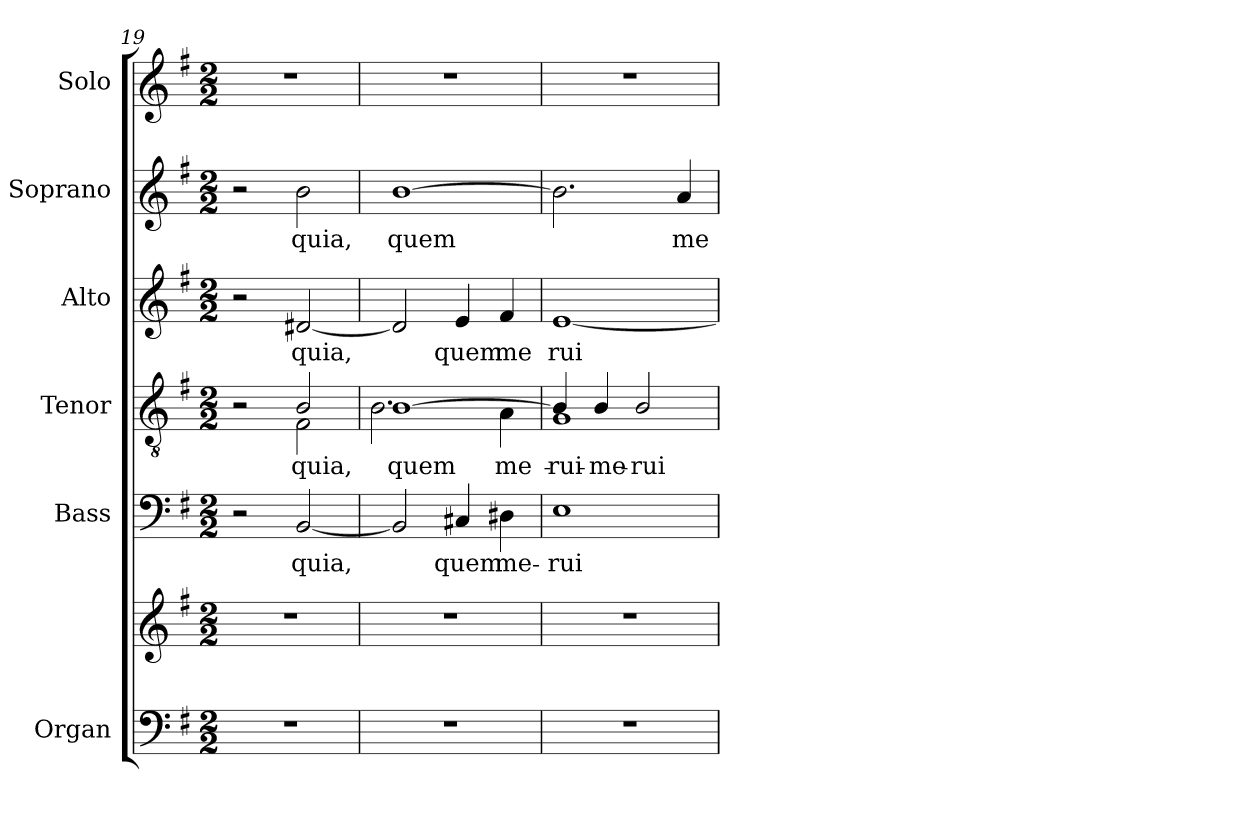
**kern	**kern	**kern	**text	**kern	**text	**kern	**text	**kern	**text	**kern
*part6	*part6	*part5	*part5	*part4	*part4	*part3	*part3	*part2	*part2	*part1
*staff7	*staff6	*staff5	*staff5	*staff4	*staff4	*staff3	*staff3	*staff2	*staff2	*staff1
*I"Organ	*	*I"Bass	*	*I"Tenor	*	*I"Alto	*	*I"Soprano	*	*I"Solo
*I'Org.	*	*I'B.	*	*I'T.	*	*I'A.	*	*I'S.	*	*I'Solo
!!LO:LB:g=z
*clefF4	*clefG2	*clefF4	*	*clefGv2	*	*clefG2	*	*clefG2	*	*clefG2
*	*	*	*	*ITrd7c12	*	*	*	*	*	*
*k[f#]	*k[f#]	*k[f#]	*	*k[f#]	*	*k[f#]	*	*k[f#]	*	*k[f#]
*G:	*G:	*G:	*	*G:	*	*G:	*	*G:	*	*G:
*M2/2	*M2/2	*M2/2	*	*M2/2	*	*M2/2	*	*M2/2	*	*M2/2
=19	=19	=19	=19	=19	=19	=19	=19	=19	=19	=19
*	*	*	*	*^	*	*	*	*	*	*
1r	1r	2r	.	2r	2ryy	.	2r	.	2r	.	1r
!	!	!	!LO:LY:b:color=#000000	!	!	!	!	!	!	!	!
!	!	!	!	!	!	!LO:LY:a:color=#000000	!	!	!	!	!
!	!	!	!	!	!	!LO:LY:b:color=#000000	!	!	!	!	!
!	!	!	!	!	!	!	!	!LO:LY:b:color=#000000	!	!	!
!	!	!	!	!	!	!	!	!	!	!LO:LY:b:color=#000000	!
.	.	[<2BBi/	quia,	2BBi/	2FF#i\	quia,	[<2d#Xi/	quia,	2bi\	quia,	.
=20	=20	=20	=20	=20	=20	=20	=20	=20	=20	=20	=20
!	!	!	!	!	!	!LO:LY:a:color=#000000	!	!	!	!	!
!	!	!	!	!	!	!LO:LY:b:color=#000000	!	!	!	!	!
!	!	!	!	!	!	!	!	!	!	!LO:LY:b:color=#000000	!
1r	1r	2BBi/]	.	[>1BBi	2.BBi\	quem	2d#i/]	.	[>1bi	quem	1r
!	!	!	!LO:LY:b:color=#000000	!	!	!	!	!	!	!	!
!	!	!	!	!	!	!	!	!LO:LY:b:color=#000000	!	!	!
.	.	4C#Xi/	quem	.	.	.	4ei/	quem	.	.	.
!	!	!	!LO:LY:b:color=#000000	!	!	!	!	!	!	!	!
!	!	!	!	!	!	!LO:LY:b:color=#000000	!	!	!	!	!
!	!	!	!	!	!	!	!	!LO:LY:b:color=#000000	!	!	!
.	.	4D#Xi\	me-	.	4AAi\	me-	4f#i/	me	.	.	.
=21	=21	=21	=21	=21	=21	=21	=21	=21	=21	=21	=21
!	!	!	!LO:LY:b:color=#000000	!	!	!	!	!	!	!	!
!	!	!	!	!	!	!LO:LY:b:color=#000000	!	!	!	!	!
!	!	!	!	!	!	!	!	!LO:LY:b:color=#000000	!	!	!
1r	1r	1Ei	-rui-	4BBi/]	1GGi	-rui-	[<1ei	rui-	2.bi\]	.	1r
!	!	!	!	!	!	!LO:LY:a:color=#000000	!	!	!	!	!
.	.	.	.	4BBi/	.	me-	.	.	.	.	.
!	!	!	!	!	!	!LO:LY:a:color=#000000	!	!	!	!	!
.	.	.	.	2BBi/	.	-rui-	.	.	.	.	.
!	!	!	!	!	!	!	!	!	!	!LO:LY:b:color=#000000	!
.	.	.	.	.	.	.	.	.	4ai/	me-	.
*	*	*	*	*v	*v	*	*	*	*	*	*
=	=	=	=	=	=	=	=	=	=	=
*-	*-	*-	*-	*-	*-	*-	*-	*-	*-	*-
